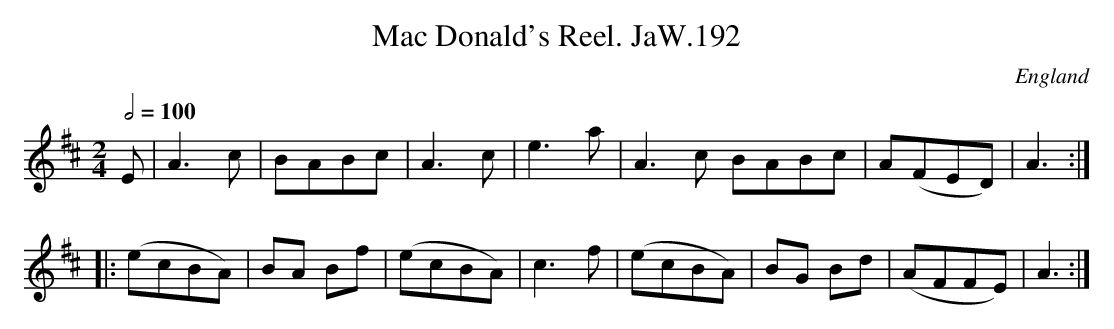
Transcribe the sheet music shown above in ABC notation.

X:1
T:Mac Donald's Reel. JaW.192
L:1/8
M:2/4
O:England
Q:1/2=100
K:D
E|A3c|BABc|A3c|e3a|A3c BABc|A(FED)|A3:|!
|:(ecBA)|BA Bf|(ecBA)|c3f|(ecBA)|BG Bd|(AFFE)|A3:|
